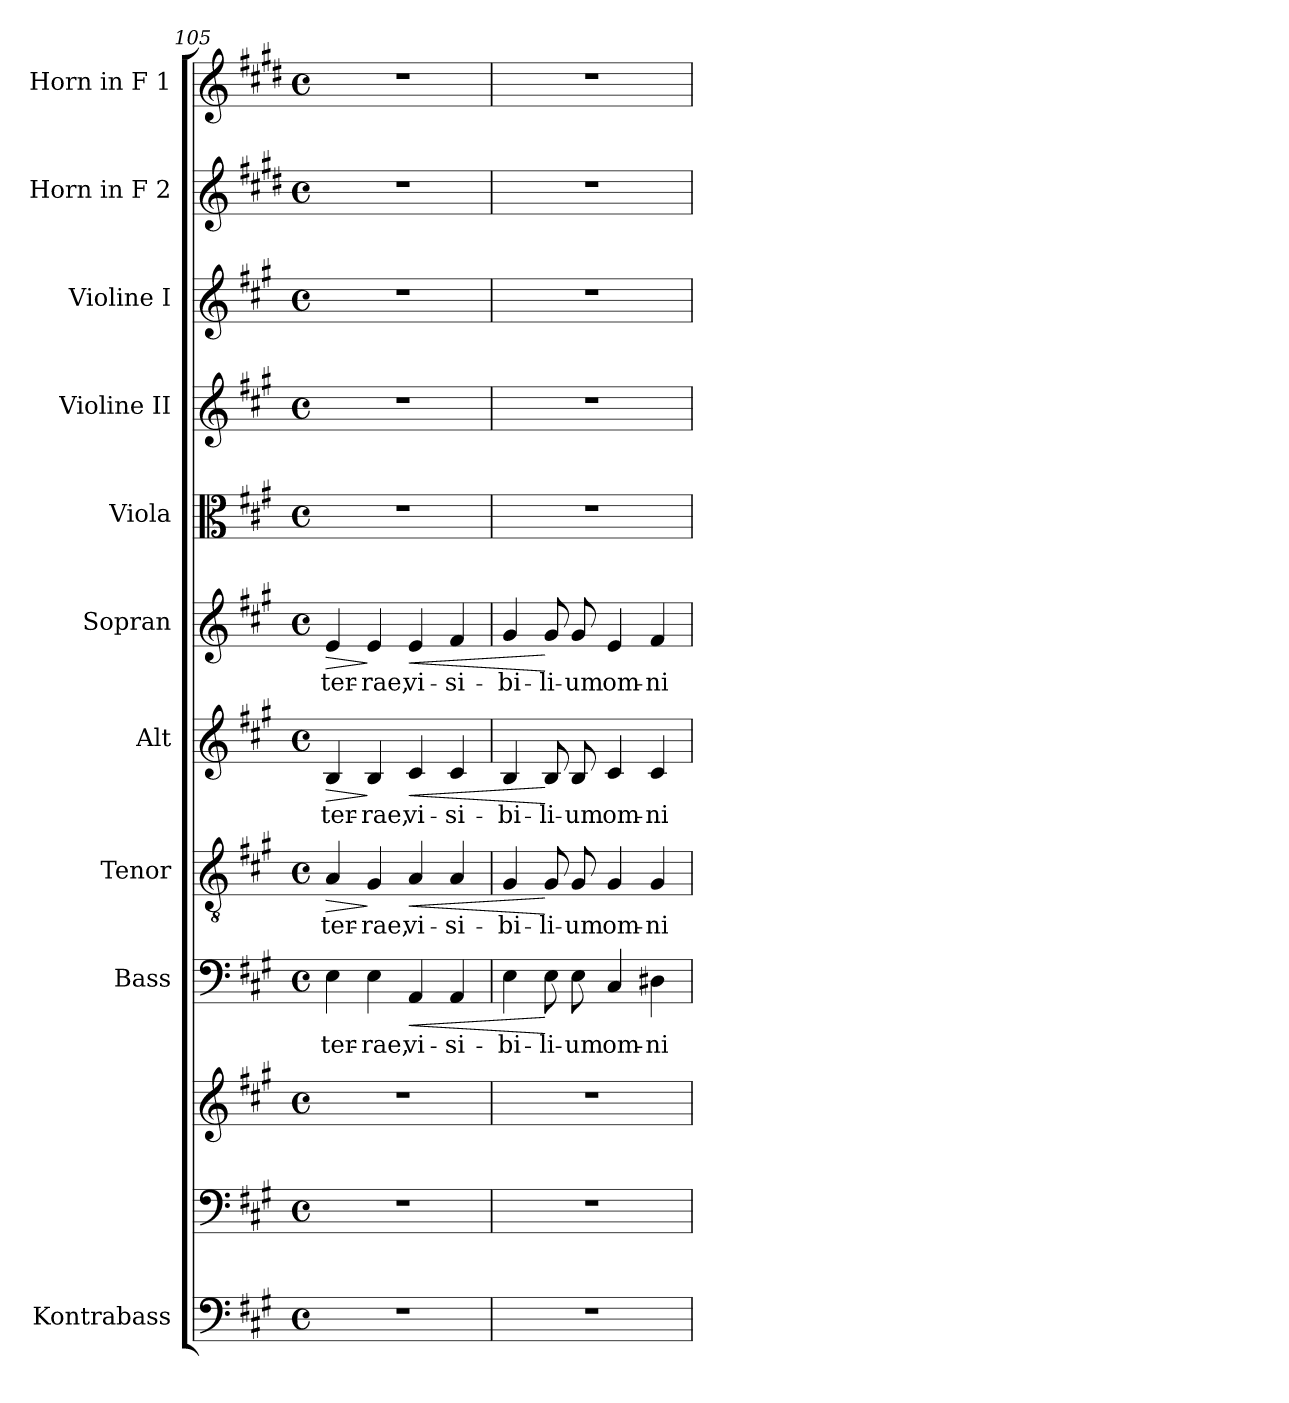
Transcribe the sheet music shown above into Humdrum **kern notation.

**kern	**kern	**kern	**kern	**text	**dynam	**kern	**text	**dynam	**kern	**text	**dynam	**kern	**text	**dynam	**kern	**kern	**kern	**kern	**kern
*part11	*part10	*part10	*part9	*part9	*part9	*part8	*part8	*part8	*part7	*part7	*part7	*part6	*part6	*part6	*part5	*part4	*part3	*part2	*part1
*staff12	*staff11	*staff10	*staff9	*staff9	*staff9	*staff8	*staff8	*staff8	*staff7	*staff7	*staff7	*staff6	*staff6	*staff6	*staff5	*staff4	*staff3	*staff2	*staff1
*I"Kontrabass	*	*	*I"Bass	*	*	*I"Tenor	*	*	*I"Alt	*	*	*I"Sopran	*	*	*I"Viola	*I"Violine II	*I"Violine I	*I"Horn in F 2	*I"Horn in F 1
*I'Kb.	*	*	*I'B.	*	*	*I'T.	*	*	*I'A.	*	*	*I'S.	*	*	*I'Vla.	*I'Vl. II	*I'Vl. I	*	*
*clefF4	*clefF4	*clefG2	*clefF4	*	*	*clefGv2	*	*	*clefG2	*	*	*clefG2	*	*	*clefC3	*clefG2	*clefG2	*clefG2	*clefG2
*ITrd7c12	*	*	*	*	*	*	*	*	*	*	*	*	*	*	*	*	*	*ITrd4c7	*ITrd4c7
*k[f#c#g#]	*k[f#c#g#]	*k[f#c#g#]	*k[f#c#g#]	*	*	*k[f#c#g#]	*	*	*k[f#c#g#]	*	*	*k[f#c#g#]	*	*	*k[f#c#g#]	*k[f#c#g#]	*k[f#c#g#]	*k[f#c#g#]	*k[f#c#g#]
*A:	*A:	*A:	*A:	*	*	*A:	*	*	*A:	*	*	*A:	*	*	*A:	*A:	*A:	*A:	*A:
*M4/4	*M4/4	*M4/4	*M4/4	*	*	*M4/4	*	*	*M4/4	*	*	*M4/4	*	*	*M4/4	*M4/4	*M4/4	*M4/4	*M4/4
*met(c)	*met(c)	*met(c)	*met(c)	*	*	*met(c)	*	*	*met(c)	*	*	*met(c)	*	*	*met(c)	*met(c)	*met(c)	*met(c)	*met(c)
=105	=105	=105	=105	=105	=105	=105	=105	=105	=105	=105	=105	=105	=105	=105	=105	=105	=105	=105	=105
!	!	!	!	!LO:LY:b	!	!	!LO:LY:b	!LO:HP:b	!	!LO:LY:b	!LO:HP:b	!	!LO:LY:b	!LO:HP:b	!	!	!	!	!
1r	1r	1r	4E\	ter-	.	4A/	ter-	>	4B/	ter-	>	4e/	ter-	>	1r	1r	1r	1r	1r
!	!	!	!	!LO:LY:b	!	!	!LO:LY:b	!	!	!LO:LY:b	!	!	!LO:LY:b	!	!	!	!	!	!
.	.	.	4E\	-rae,	.	4G#/	-rae,	]	4B/	-rae,	]	4e/	-rae,	]	.	.	.	.	.
!	!	!	!	!LO:LY:b	!LO:HP:b	!	!LO:LY:b	!LO:HP:b	!	!LO:LY:b	!LO:HP:b	!	!LO:LY:b	!LO:HP:b	!	!	!	!	!
.	.	.	4AA/	vi-	<	4A/	vi-	<	4c#/	vi-	<	4e/	vi-	<	.	.	.	.	.
!	!	!	!	!LO:LY:b	!	!	!LO:LY:b	!	!	!LO:LY:b	!	!	!LO:LY:b	!	!	!	!	!	!
.	.	.	4AA/	-si-	.	4A/	-si-	.	4c#/	-si-	.	4f#/	-si-	.	.	.	.	.	.
!!LO:PB:g=z
=106	=106	=106	=106	=106	=106	=106	=106	=106	=106	=106	=106	=106	=106	=106	=106	=106	=106	=106	=106
!	!	!	!	!LO:LY:b	!	!	!LO:LY:b	!	!	!LO:LY:b	!	!	!LO:LY:b	!	!	!	!	!	!
1r	1r	1r	4E\	-bi-	.	4G#/	-bi-	.	4B/	-bi-	.	4g#/	-bi-	.	1r	1r	1r	1r	1r
!	!	!	!	!LO:LY:b	!	!	!LO:LY:b	!	!	!LO:LY:b	!	!	!LO:LY:b	!	!	!	!	!	!
.	.	.	8E\	-li-	[	8G#/	-li-	[	8B/	-li-	[	8g#/	-li-	[	.	.	.	.	.
!	!	!	!	!LO:LY:b	!	!	!LO:LY:b	!	!	!LO:LY:b	!	!	!LO:LY:b	!	!	!	!	!	!
.	.	.	8E\	-um	.	8G#/	-um	.	8B/	-um	.	8g#/	-um	.	.	.	.	.	.
!	!	!	!	!LO:LY:b	!	!	!LO:LY:b	!	!	!LO:LY:b	!	!	!LO:LY:b	!	!	!	!	!	!
.	.	.	4C#/	om-	.	4G#/	om-	.	4c#/	om-	.	4e/	om-	.	.	.	.	.	.
!	!	!	!	!LO:LY:b	!	!	!LO:LY:b	!	!	!LO:LY:b	!	!	!LO:LY:b	!	!	!	!	!	!
.	.	.	4D#X\	-ni-	.	4G#/	-ni-	.	4c#/	-ni-	.	4f#/	-ni-	.	.	.	.	.	.
=	=	=	=	=	=	=	=	=	=	=	=	=	=	=	=	=	=	=	=
*-	*-	*-	*-	*-	*-	*-	*-	*-	*-	*-	*-	*-	*-	*-	*-	*-	*-	*-	*-
